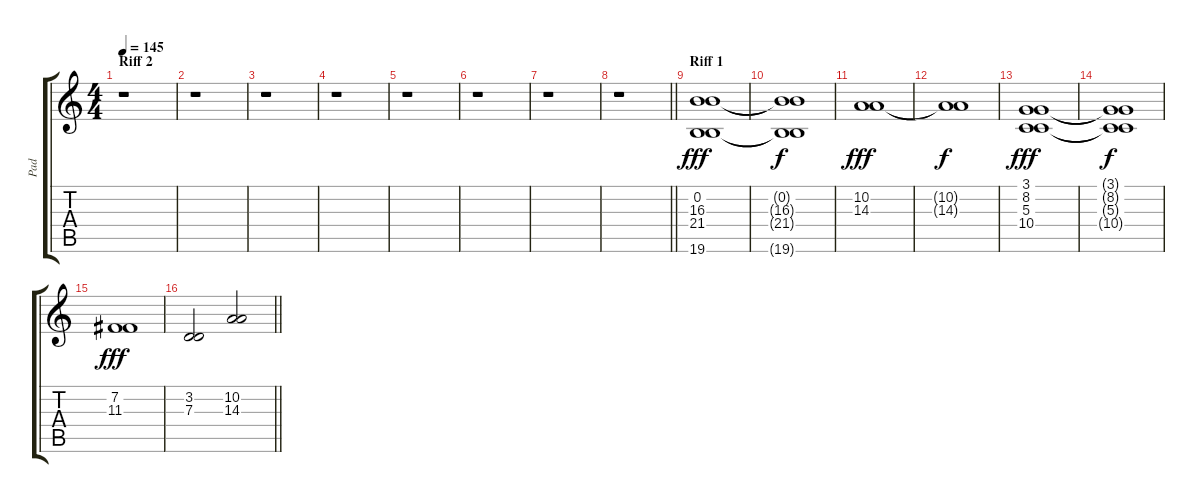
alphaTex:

\track ("Pad" "Pad") {instrument pad2warm}
\staff {score tabs}
\tuning (E4 B3 G3 D3 A2 E2) {hide}
\ts (4 4)
\section ("" "Riff 2")
\tempo 145
\clef g2
\ks c
r.1{dy fff} |
r.1 |
r.1 |
r.1 |
r.1 |
r.1 |
r.1 |
\barLineRight lightlight
r.1 |
\section ("" "Riff 1")
(0.2 16.3 21.4 19.6).1 |
(0.2{t} 16.3{t} 21.4{t} 19.6{t}).1{dy f} |
(10.2 14.3).1{dy fff} |
(10.2{t} 14.3{t}).1{dy f} |
(3.1 8.2 5.3 10.4).1{dy fff} |
(3.1{t} 8.2{t} 5.3{t} 10.4{t}).1{dy f} |
(7.2 11.3).1{dy fff} |
\barLineRight lightlight
(3.2 7.3).2 (10.2 14.3).2
